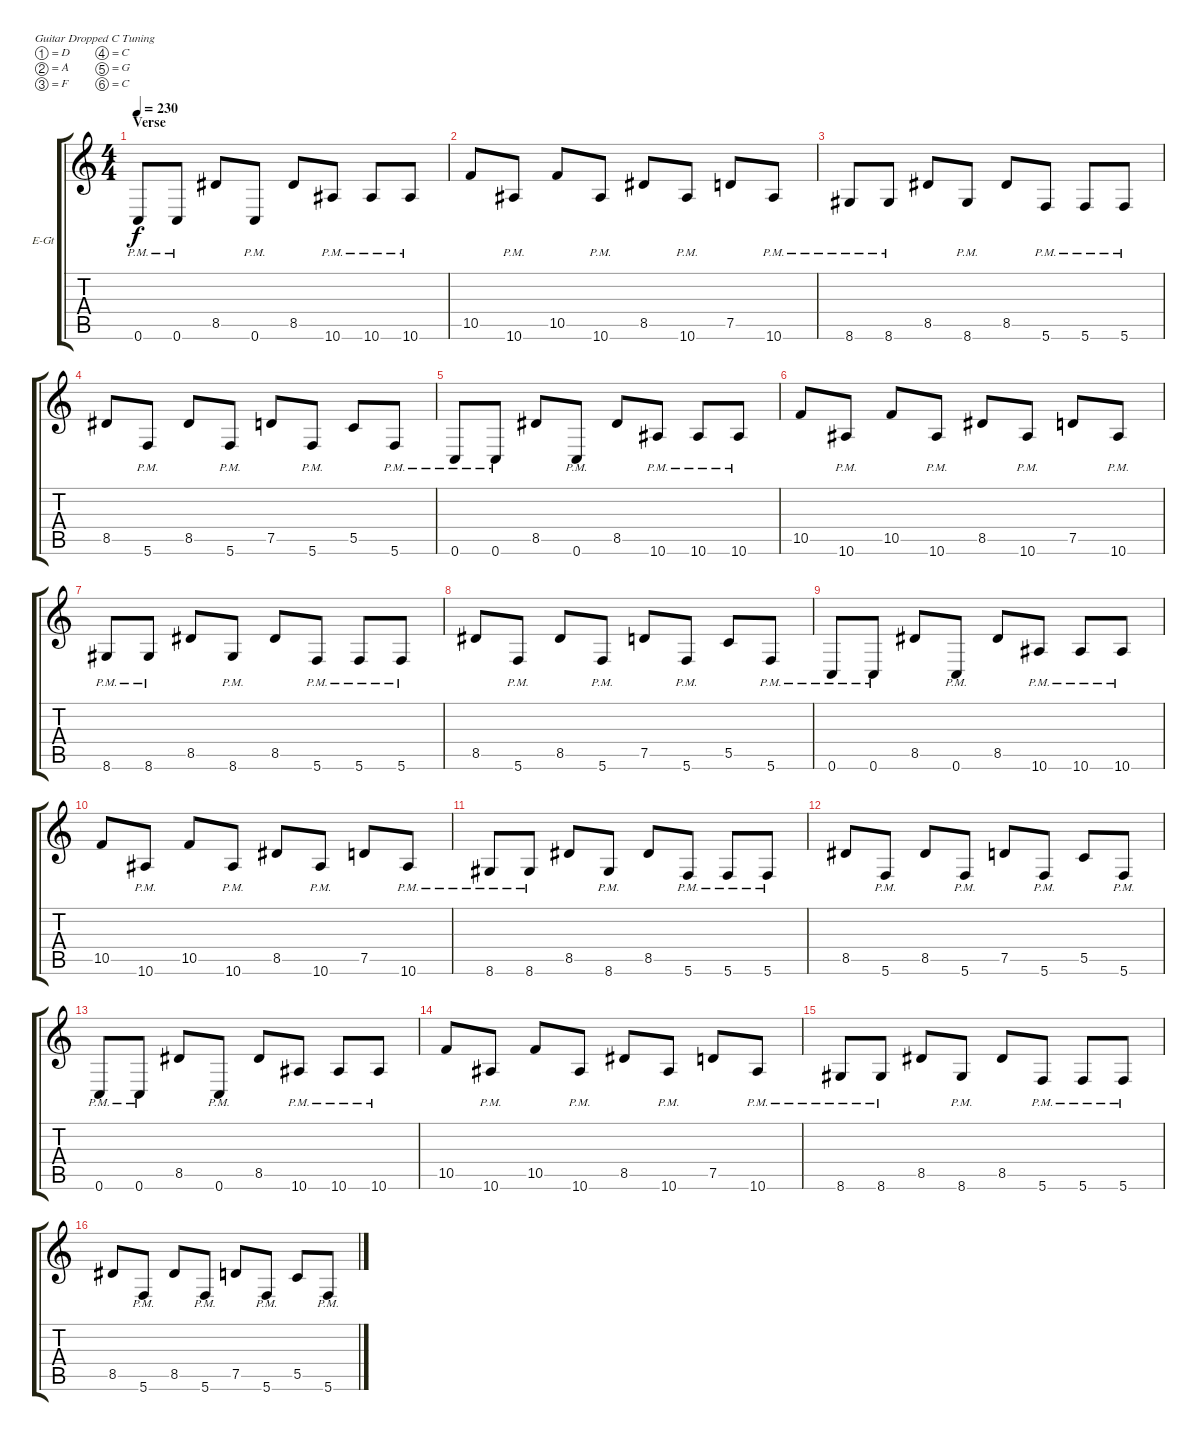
\defaultSystemsLayout 4
\bracketExtendMode groupsimilarinstruments
\firstSystemTrackNameOrientation horizontal
\otherSystemsTrackNameOrientation horizontal
\track ("Electric Guitar" "E-Gt") {instrument distortionguitar}
\staff {score tabs}
\tuning (D4 A3 F3 C3 G2 C2)
\ts (4 4)
\section ("" "Verse")
\tempo 230
\clef g2
\ks c
0.6{pm}.8{dy f} 0.6{pm}.8 8.5.8 0.6{pm}.8 8.5.8 10.6{pm}.8 10.6{pm}.8 10.6{pm}.8 |
10.5.8 10.6{pm}.8 10.5.8 10.6{pm}.8 8.5.8 10.6{pm}.8 7.5.8 10.6{pm}.8 |
8.6{pm}.8 8.6{pm}.8 8.5.8 8.6{pm}.8 8.5.8 5.6{pm}.8 5.6{pm}.8 5.6{pm}.8 |
8.5.8 5.6{pm}.8 8.5.8 5.6{pm}.8 7.5.8 5.6{pm}.8 5.5.8 5.6{pm}.8 |
0.6{pm}.8 0.6{pm}.8 8.5.8 0.6{pm}.8 8.5.8 10.6{pm}.8 10.6{pm}.8 10.6{pm}.8 |
10.5.8 10.6{pm}.8 10.5.8 10.6{pm}.8 8.5.8 10.6{pm}.8 7.5.8 10.6{pm}.8 |
8.6{pm}.8 8.6{pm}.8 8.5.8 8.6{pm}.8 8.5.8 5.6{pm}.8 5.6{pm}.8 5.6{pm}.8 |
8.5.8 5.6{pm}.8 8.5.8 5.6{pm}.8 7.5.8 5.6{pm}.8 5.5.8 5.6{pm}.8 |
0.6{pm}.8 0.6{pm}.8 8.5.8 0.6{pm}.8 8.5.8 10.6{pm}.8 10.6{pm}.8 10.6{pm}.8 |
10.5.8 10.6{pm}.8 10.5.8 10.6{pm}.8 8.5.8 10.6{pm}.8 7.5.8 10.6{pm}.8 |
8.6{pm}.8 8.6{pm}.8 8.5.8 8.6{pm}.8 8.5.8 5.6{pm}.8 5.6{pm}.8 5.6{pm}.8 |
8.5.8 5.6{pm}.8 8.5.8 5.6{pm}.8 7.5.8 5.6{pm}.8 5.5.8 5.6{pm}.8 |
0.6{pm}.8 0.6{pm}.8 8.5.8 0.6{pm}.8 8.5.8 10.6{pm}.8 10.6{pm}.8 10.6{pm}.8 |
10.5.8 10.6{pm}.8 10.5.8 10.6{pm}.8 8.5.8 10.6{pm}.8 7.5.8 10.6{pm}.8 |
8.6{pm}.8 8.6{pm}.8 8.5.8 8.6{pm}.8 8.5.8 5.6{pm}.8 5.6{pm}.8 5.6{pm}.8 |
8.5.8 5.6{pm}.8 8.5.8 5.6{pm}.8 7.5.8 5.6{pm}.8 5.5.8 5.6{pm}.8
